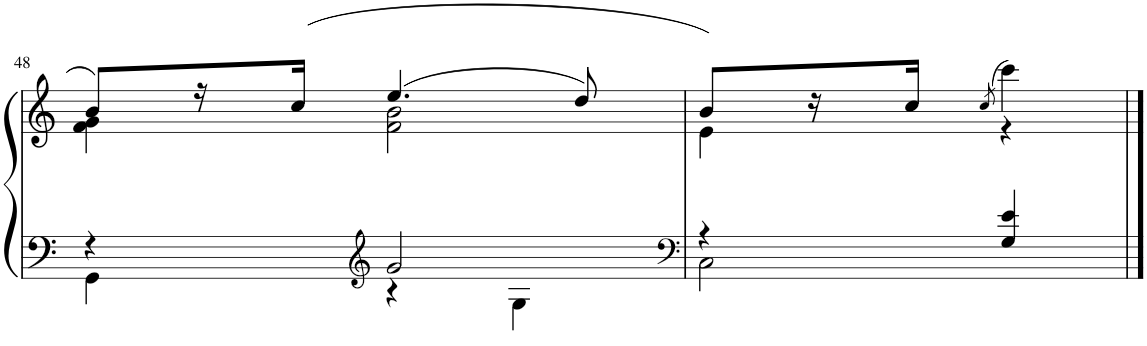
**kern	**kern
*part1	*part1
*staff2	*staff1
*I"Piano	*
*I'Pno	*
!!LO:PB:g=z
*clefF4	*clefG2
*k[]	*k[]
*M3/4	*M3/4
=48	=48
*^	*^
4r	4GG\	8b/L	4f\ 4g\
.	.	16r	.
.	.	(16cc/JJ	.
*clefG2	*	*	*
2g/	4r	(4.ee/	2f\ 2b\
.	4G\	.	.
.	.	8dd/)	.
=49	=49	=49	=49
*clefF4	*	*	*
4r	2C\	8b/L)	4e\
.	.	16r	.
.	.	16cc/JJ	.
.	.	(8qcc/	.
4G/ 4e/	.	4ccc\)	4r
*v	*v	*	*
*	*v	*v
==	==
*-	*-
